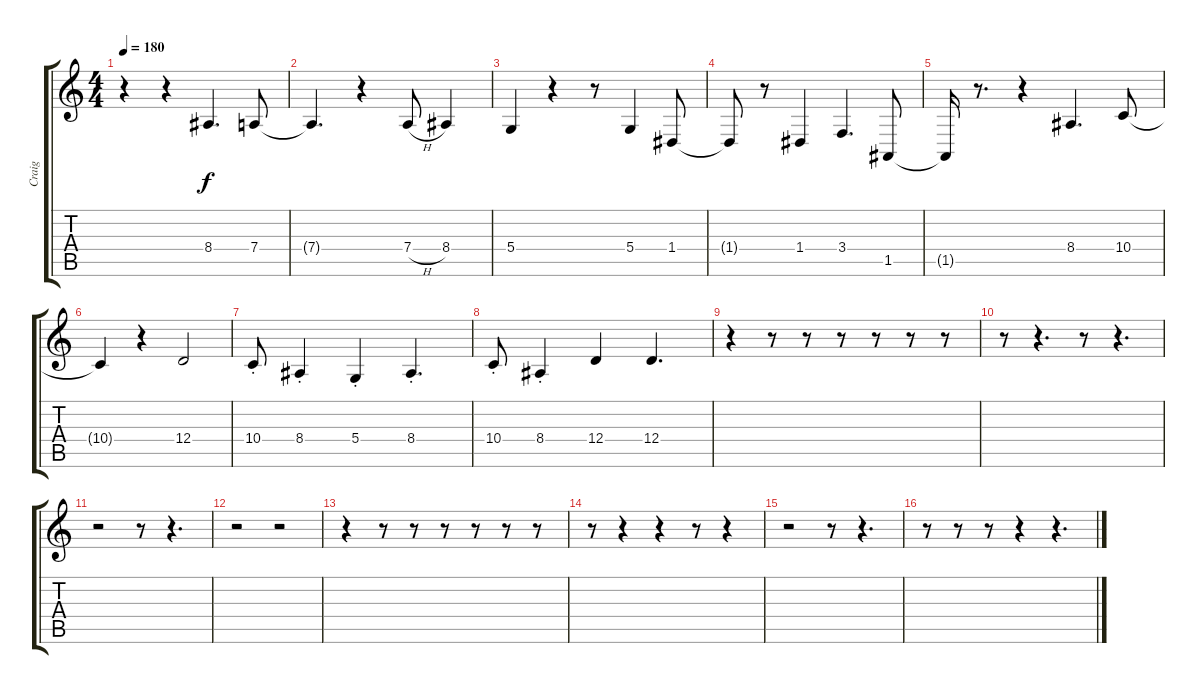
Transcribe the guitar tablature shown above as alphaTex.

\track ("Craig" "Craig") {instrument altosax}
\staff {score tabs}
\tuning (E4 B3 G3 D3 A2 E2) {hide}
\ts (4 4)
\tempo 180
\clef g2
\ks c
r.4{dy f} r.4 8.4.4{d} 7.4.8 |
7.4{t}.4{d} r.4 7.4{h}.8 8.4.4 |
5.4.4 r.4 r.8 5.4.4 1.4.8 |
1.4{t}.8 r.8 1.4.4 3.4.4{d} 1.5.8 |
1.5{t}.16 r.8{d} r.4 8.4.4{d} 10.4.8 |
10.4{t}.4 r.4 12.4.2 |
10.4{st}.8 8.4{st}.4 5.4{st}.4 8.4{st}.4{d} |
10.4{st}.8 8.4{st}.4 12.4.4 12.4.4{d} |
r.4 r.8 r.8 r.8 r.8 r.8 r.8 |
r.8 r.4{d} r.8 r.4{d} |
r.2 r.8 r.4{d} |
r.2 r.2 |
r.4 r.8 r.8 r.8 r.8 r.8 r.8 |
r.8 r.4 r.4 r.8 r.4 |
r.2 r.8 r.4{d} |
r.8 r.8 r.8 r.4 r.4{d}
